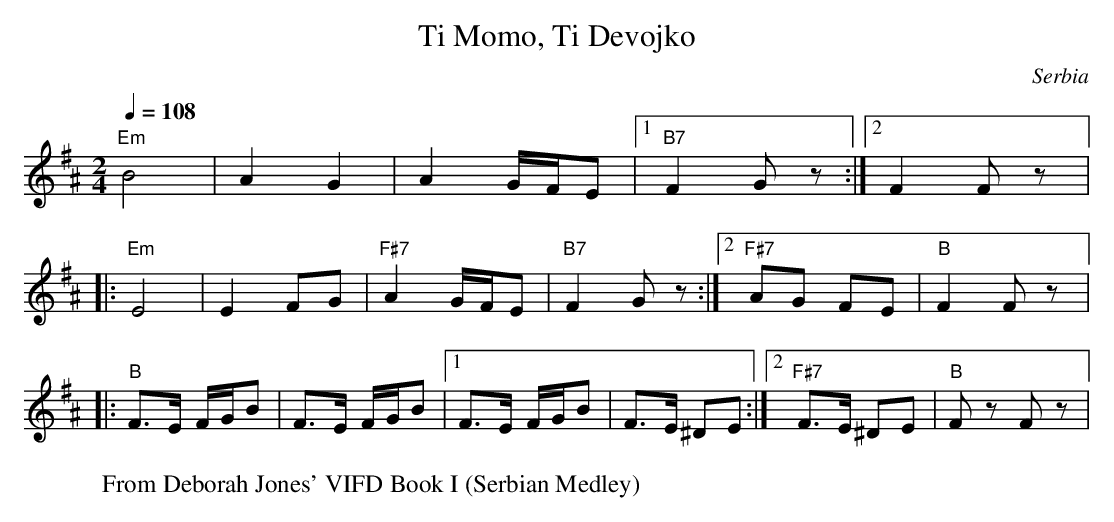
X:1
T: Ti Momo, Ti Devojko
O: Serbia
W: From Deborah Jones' VIFD Book I (Serbian Medley)
M: 2/4
L: 1/8
K: Em^A
Q: 1/4=108
"Em" B4           | A2G2       |A2 G/F/E      |[1"B7" F2G z :|[2 F2 Fz     |:
"Em"E4            | E2 FG      |"F#7" A2 G/F/E|"B7"F2Gz     :|[2 "F#7"AG FE|"B"F2 Fz|:
"B" F3/2E/ F/G/B  |F3/2E/ F/G/B|[1F3/2E/ F/G/B|F3/2E/ ^DE   :|\
[2 "F#7"F3/2E/ ^DE|"B"Fz Fz    |
